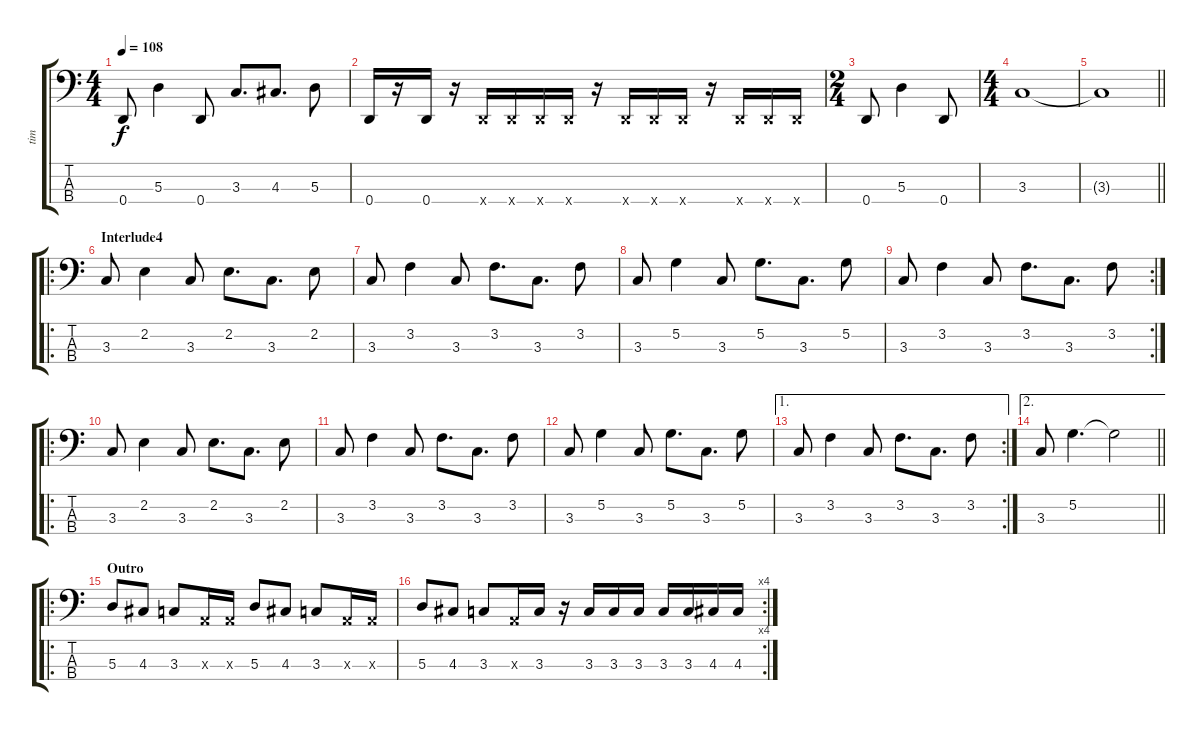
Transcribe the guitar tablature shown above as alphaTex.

\track ("tim" "tim") {instrument slapbass1}
\staff {score tabs}
\tuning (G2 D2 A1 D1) {hide}
\ts (4 4)
\tempo 108
\clef f4
\ks c
0.4.8{dy f} 5.3.4 0.4.8 3.3.8{d} 4.3.8{d} 5.3.8 |
0.4.16 r.16 0.4.16 r.16 0.4{x}.16 0.4{x}.16 0.4{x}.16 0.4{x}.16 r.16 0.4{x}.16 0.4{x}.16 0.4{x}.16 r.16 0.4{x}.16 0.4{x}.16 0.4{x}.16 |
\ts (2 4)
0.4.8 5.3.4 0.4.8 |
\ts (4 4)
3.3.1 |
\barLineRight lightlight
3.3{t}.1 |
\ro
\section ("" "Interlude4")
3.3.8{instrument electricbassfinger} 2.2.4 3.3.8 2.2.8{d} 3.3.8{d} 2.2.8 |
3.3.8 3.2.4 3.3.8 3.2.8{d} 3.3.8{d} 3.2.8 |
3.3.8 5.2.4 3.3.8 5.2.8{d} 3.3.8{d} 5.2.8 |
\rc 2
3.3.8 3.2.4 3.3.8 3.2.8{d} 3.3.8{d} 3.2.8 |
\ro
3.3.8{instrument electricbassfinger} 2.2.4 3.3.8 2.2.8{d} 3.3.8{d} 2.2.8 |
3.3.8 3.2.4 3.3.8 3.2.8{d} 3.3.8{d} 3.2.8 |
3.3.8 5.2.4 3.3.8 5.2.8{d} 3.3.8{d} 5.2.8 |
\ae 1
\rc 2
3.3.8 3.2.4 3.3.8 3.2.8{d} 3.3.8{d} 3.2.8 |
\ae 2
\barLineRight lightlight
3.3.8 5.2.4{d} 5.2{t}.2 |
\ro
\section ("" "Outro")
5.3.8 4.3.8 3.3.8 0.3{x}.16 0.3{x}.16 5.3.8 4.3.8 3.3.8 0.3{x}.16 0.3{x}.16 |
\rc 4
5.3.8 4.3.8 3.3.8 0.3{x}.16 3.3.16 r.16 3.3.16 3.3.16 3.3.16 3.3.16 3.3.16 4.3.16 4.3.16
